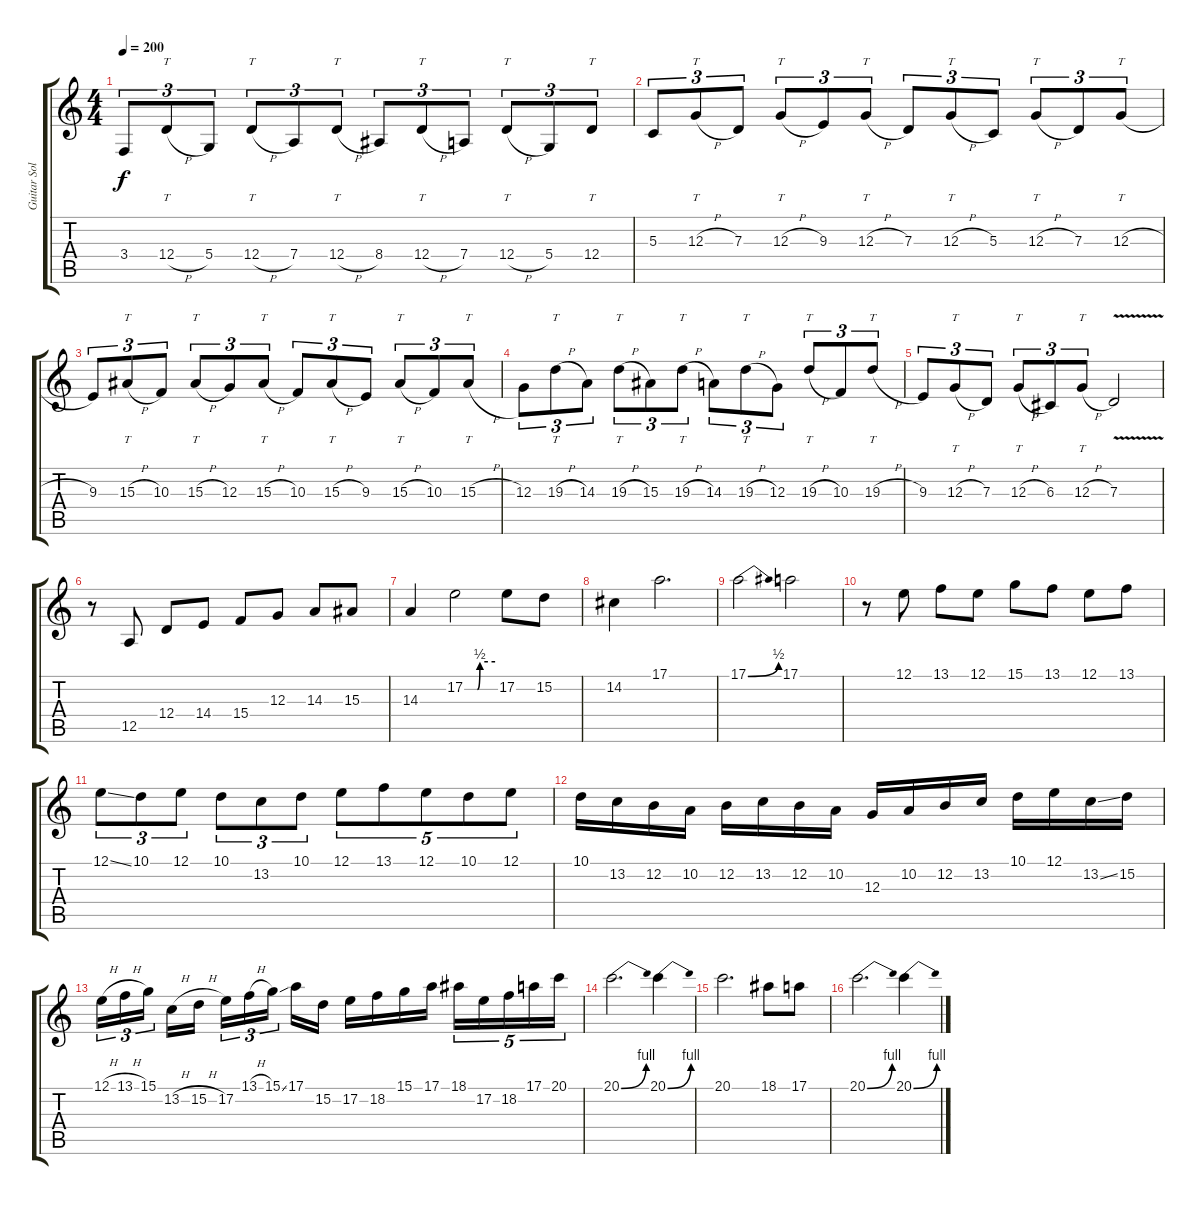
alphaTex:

\track ("Guitar Solo" "Guitar Sol") {instrument lead8bassandlead}
\staff {score tabs}
\tuning (E4 B3 G3 D3 A2 E2) {hide}
\ts (4 4)
\tempo 200
\clef g2
\ks c
3.4.8{tu (3 2) dy f} 12.4{h}.8{tt tu (3 2)} 5.4.8{tu (3 2)} 12.4{h}.8{tt tu (3 2)} 7.4.8{tu (3 2)} 12.4{h}.8{tt tu (3 2)} 8.4.8{tu (3 2)} 12.4{h}.8{tt tu (3 2)} 7.4.8{tu (3 2)} 12.4{h}.8{tt tu (3 2)} 5.4.8{tu (3 2)} 12.4.8{tt tu (3 2)} |
5.3.8{tu (3 2)} 12.3{h}.8{tt tu (3 2)} 7.3.8{tu (3 2)} 12.3{h}.8{tt tu (3 2)} 9.3.8{tu (3 2)} 12.3{h}.8{tt tu (3 2)} 7.3.8{tu (3 2)} 12.3{h}.8{tt tu (3 2)} 5.3.8{tu (3 2)} 12.3{h}.8{tt tu (3 2)} 7.3.8{tu (3 2)} 12.3{h}.8{tt tu (3 2)} |
9.3.8{tu (3 2)} 15.3{h}.8{tt tu (3 2)} 10.3.8{tu (3 2)} 15.3{h}.8{tt tu (3 2)} 12.3.8{tu (3 2)} 15.3{h}.8{tt tu (3 2)} 10.3.8{tu (3 2)} 15.3{h}.8{tt tu (3 2)} 9.3.8{tu (3 2)} 15.3{h}.8{tt tu (3 2)} 10.3.8{tu (3 2)} 15.3{h}.8{tt tu (3 2)} |
12.3.8{tu (3 2)} 19.3{h}.8{tt tu (3 2)} 14.3.8{tu (3 2)} 19.3{h}.8{tt tu (3 2)} 15.3.8{tu (3 2)} 19.3{h}.8{tt tu (3 2)} 14.3.8{tu (3 2)} 19.3{h}.8{tt tu (3 2)} 12.3.8{tu (3 2)} 19.3{h}.8{tt tu (3 2)} 10.3.8{tu (3 2)} 19.3{h}.8{tt tu (3 2)} |
9.3.8{tu (3 2)} 12.3{h}.8{tt tu (3 2)} 7.3.8{tu (3 2)} 12.3{h}.8{tt tu (3 2)} 6.3.8{tu (3 2)} 12.3{h}.8{tt tu (3 2)} 7.3{v}.2 |
r.8 12.5.8 12.4.8 14.4.8 15.4.8 12.3.8 14.3.8 15.3.8 |
14.3.4 17.2{be (custom 0 0 25 0 30 2 60 2)}.2 17.2.8 15.2.8 |
14.2.4 17.1.2{d} |
17.1{be (bend 0 0 60 2)}.2 17.1.2 |
r.8 12.1.8 13.1.8 12.1.8 15.1.8 13.1.8 12.1.8 13.1.8 |
12.1{ss}.8{tu (3 2)} 10.1.8{tu (3 2)} 12.1.8{tu (3 2)} 10.1.8{tu (3 2)} 13.2.8{tu (3 2)} 10.1.8{tu (3 2)} 12.1.8{tu (5 4)} 13.1.8{tu (5 4)} 12.1.8{tu (5 4)} 10.1.8{tu (5 4)} 12.1.8{tu (5 4)} |
10.1.16 13.2.16 12.2.16 10.2.16 12.2.16 13.2.16 12.2.16 10.2.16 12.3.16 10.2.16 12.2.16 13.2.16 10.1.16 12.1.16 13.2{ss}.16 15.2.16 |
12.1{h}.16{tu (3 2)} 13.1{h}.16{tu (3 2)} 15.1.16{tu (3 2)} 13.2{h}.16 15.2{h}.16 17.2.16{tu (3 2)} 13.1{h}.16{tu (3 2)} 15.1{ss}.16{tu (3 2)} 17.1.16 15.2.16 17.2.16 18.2.16 15.1.16 17.1.16 18.1.16{tu (5 4)} 17.2.16{tu (5 4)} 18.2.16{tu (5 4)} 17.1.16{tu (5 4)} 20.1.16{tu (5 4)} |
20.1{be (bend 0 0 60 4)}.2{d} 20.1{be (bend 0 0 60 4)}.4 |
20.1.2{d} 18.1.8 17.1.8 |
20.1{be (bend 0 0 60 4)}.2{d} 20.1{be (bend 0 0 60 4)}.4
